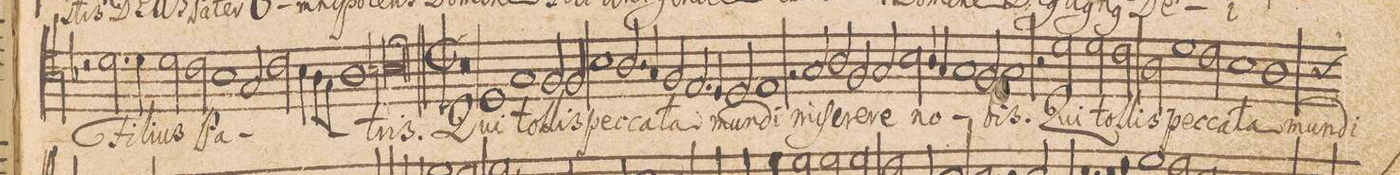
**kern	**text
*I"TENOR.	*
*clefC4	*
*k[b-]	*
*met(c|)	*
*M2/1	*
2rc	.
2.d\	Fi-
4d\	-li-
2d\	-us
=37-	=37-
2c\	Pa-
1B-\	.
2G/	.
=38-	=38-
2c\	.
4B-\	.
8A\L	.
8G\J	.
1A\	.
=39-	=39-
0Bn\;	-tris.
=40||	=40||
*M2/1	*
*met(c|)	*
0r	.
=41-	=41-
1D/	Qui
1G/	tol-
=42-	=42-
2F/	-lis
2F/	pec-
1B-\	-ca-
=43-	=43-
2.A/	.
4G/	.
2F/	.
2.E/	.
=44-	=44-
4D/	-ta
2D/	mun-
1E/	-di
=45-	=45-
2rF	.
2G/	mi-
2A/	-ſe-
2F/	-re-
=46-	=46-
2G/	-re
2B-\	no-
4A/	.
4G/	.
1G/	.
=47-	=47-
2F/	.
1G/	-bis.
=48-	=48-
2r	.
2d\	Qui
2d\	tol-
2c\	-lis
=49-	=49-
2A\	pec-
1d\	-ca-
2c\	-ta
=50-	=50-
1B-\	mun-
*custos:B-	*
1A\	-di
=51-	=51-
*-	*-
